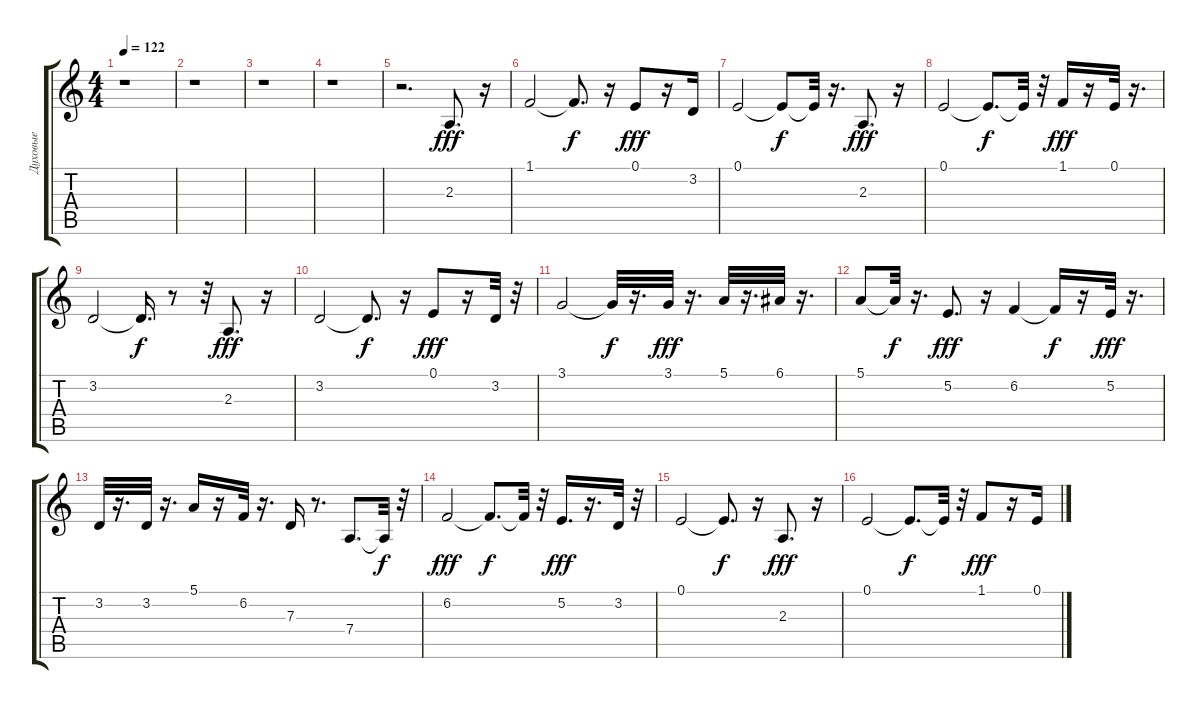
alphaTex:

\track ("Духовые" "Духовые") {instrument tuba}
\staff {score tabs}
\tuning (E4 B3 G3 D3 A2 E2) {hide}
\ts (4 4)
\tempo 122
\clef g2
\ks c
r.1{dy fff} |
r.1 |
r.1 |
r.1 |
r.2{d} 2.3.8{d} r.16 |
1.1.2 1.1{t}.8{d dy f} r.16 0.1.8{dy fff} r.16 3.2.16 |
0.1.2 0.1{t}.8{dy f} 0.1{t}.32 r.16{d} 2.3.8{d dy fff} r.16 |
0.1.2 0.1{t}.8{d dy f} 0.1{t}.32 r.32 1.1.16{dy fff} r.16 0.1.32 r.16{d} |
3.2.2 3.2{t}.16{d dy f} r.8 r.32 2.3.8{d dy fff} r.16 |
3.2.2 3.2{t}.8{d dy f} r.16 0.1.8{dy fff} r.16 3.2.32 r.32 |
3.1.2 3.1{t}.32{dy f} r.16{d} 3.1.32{dy fff} r.16{d} 5.1.32 r.16{d} 6.1.32 r.16{d} |
5.1.8 5.1{t}.32{dy f} r.16{d} 5.2.8{d dy fff} r.16 6.2.4 6.2{t}.16{dy f} r.16 5.2.32{dy fff} r.16{d} |
3.2.32 r.16{d} 3.2.32 r.16{d} 5.1.16 r.16 6.2.32 r.16{d} 7.3.16 r.8{d} 7.4.8{d} 7.4{t}.32{dy f} r.32 |
6.2.2{dy fff} 6.2{t}.8{d dy f} 6.2{t}.32 r.32 5.2.16{d dy fff} r.16{d} 3.2.32 r.32 |
0.1.2 0.1{t}.8{d dy f} r.16 2.3.8{d dy fff} r.16 |
0.1.2 0.1{t}.8{d dy f} 0.1{t}.32 r.32 1.1.8{dy fff} r.16 0.1.16
